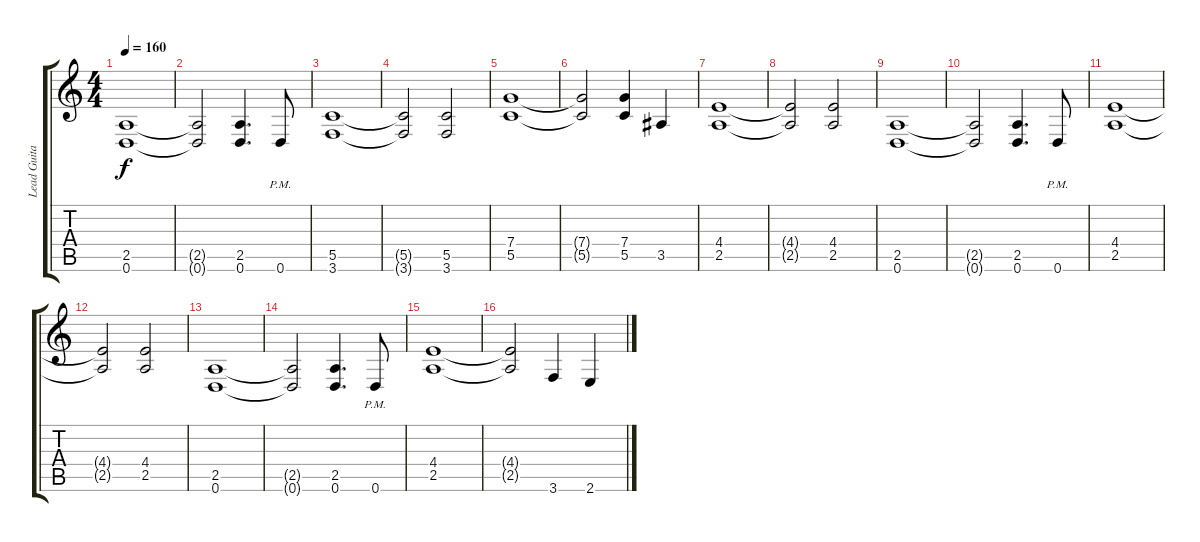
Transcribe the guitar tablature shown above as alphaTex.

\track ("Lead Guitar" "Lead Guita") {instrument distortionguitar}
\staff {score tabs}
\tuning (D4 A3 F3 C3 G2 D2) {hide}
\ts (4 4)
\tempo 160
\clef g2
\ks c
(2.5 0.6).1{dy f} |
(2.5{t} 0.6{t}).2 (2.5 0.6).4{d} 0.6{pm}.8 |
(5.5 3.6).1 |
(5.5{t} 3.6{t}).2 (5.5 3.6).2 |
(7.4 5.5).1 |
(7.4{t} 5.5{t}).2 (7.4 5.5).4 3.5.4 |
(4.4 2.5).1 |
(4.4{t} 2.5{t}).2 (4.4 2.5).2 |
(2.5 0.6).1 |
(2.5{t} 0.6{t}).2 (2.5 0.6).4{d} 0.6{pm}.8 |
(4.4 2.5).1 |
(4.4{t} 2.5{t}).2 (4.4 2.5).2 |
(2.5 0.6).1 |
(2.5{t} 0.6{t}).2 (2.5 0.6).4{d} 0.6{pm}.8 |
(4.4 2.5).1 |
(4.4{t} 2.5{t}).2 3.6.4 2.6.4
